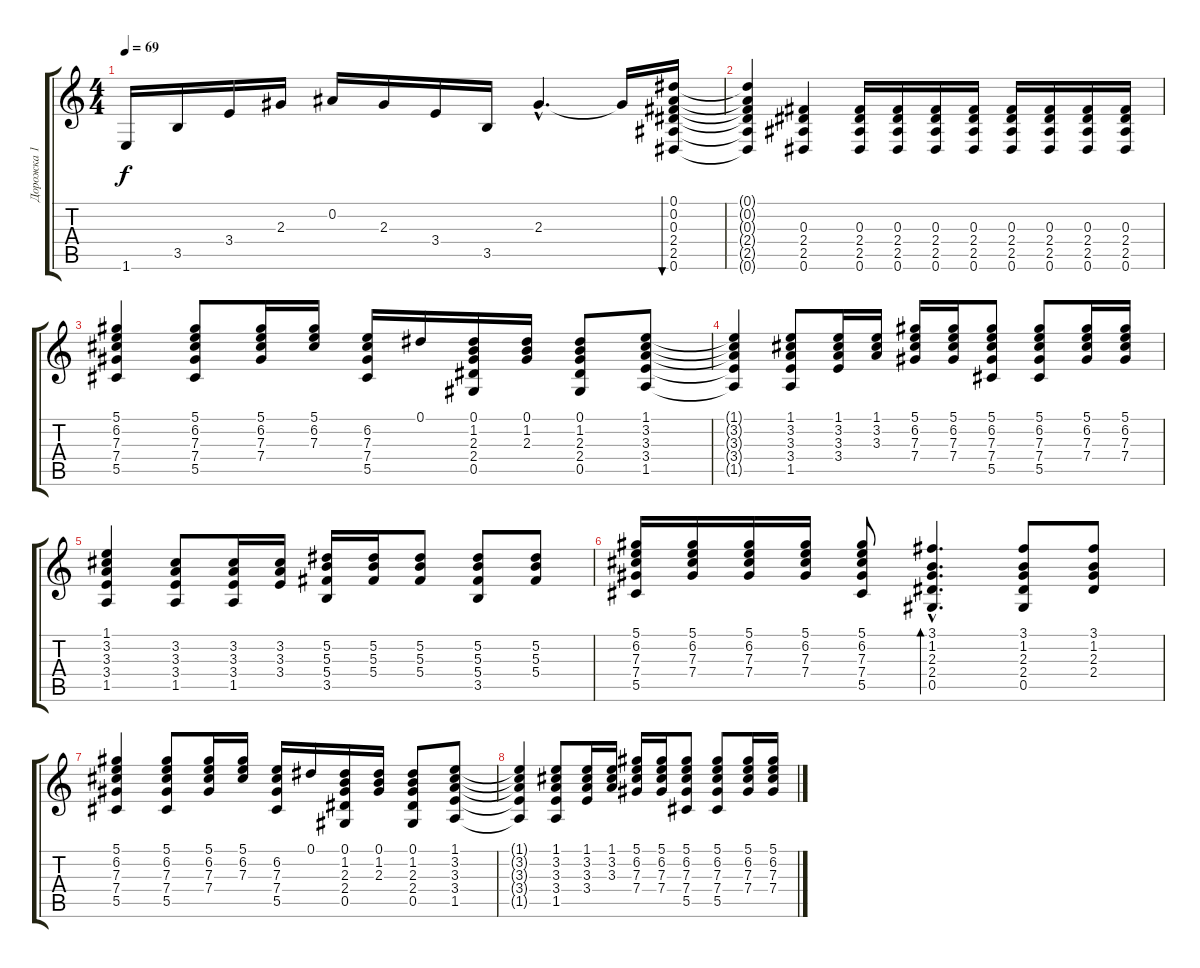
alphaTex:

\track ("Дорожка 1" "Дорожка 1") {instrument acousticguitarsteel}
\staff {score tabs}
\tuning (Eb4 Bb3 Gb3 Db3 Ab2 Eb2) {hide}
\ts (4 4)
\tempo 69
\clef g2
\ks c
1.6.16{dy f} 3.5.16 3.4.16 2.3.16 0.2.16 2.3.16 3.4.16 3.5.16 2.3{hac}.4{d} 2.3{t}.16 (0.1 0.2 0.3 2.4 2.5 0.6).16{bu 480} |
(0.1{t} 0.2{t} 0.3{t} 2.4{t} 2.5{t} 0.6{t}).4 (0.3 2.4 2.5 0.6).4 (0.3 2.4 2.5 0.6).16 (0.3 2.4 2.5 0.6).16 (0.3 2.4 2.5 0.6).16 (0.3 2.4 2.5 0.6).16 (0.3 2.4 2.5 0.6).16 (0.3 2.4 2.5 0.6).16 (0.3 2.4 2.5 0.6).16 (0.3 2.4 2.5 0.6).16 |
(5.1 6.2 7.3 7.4 5.5).4 (5.1 6.2 7.3 7.4 5.5).8 (5.1 6.2 7.3 7.4).16 (5.1 6.2 7.3).16 (6.2 7.3 7.4 5.5).16 0.1.16 (0.1 1.2 2.3 2.4 0.5).16 (0.1 1.2 2.3).16 (0.1 1.2 2.3 2.4 0.5).8 (1.1 3.2 3.3 3.4 1.5).8 |
(1.1{t} 3.2{t} 3.3{t} 3.4{t} 1.5{t}).4 (1.1 3.2 3.3 3.4 1.5).8 (1.1 3.2 3.3 3.4).16 (1.1 3.2 3.3).16 (5.1 6.2 7.3 7.4).16 (5.1 6.2 7.3 7.4).16 (5.1 6.2 7.3 7.4 5.5).8 (5.1 6.2 7.3 7.4 5.5).8 (5.1 6.2 7.3 7.4).16 (5.1 6.2 7.3 7.4).16 |
(1.1 3.2 3.3 3.4 1.5).4 (3.2 3.3 3.4 1.5).8 (3.2 3.3 3.4 1.5).16 (3.2 3.3 3.4).16 (5.2 5.3 5.4 3.5).16 (5.2 5.3 5.4).16 (5.2 5.3 5.4).8 (5.2 5.3 5.4 3.5).8 (5.2 5.3 5.4).8 |
(5.1 6.2 7.3 7.4 5.5).16 (5.1 6.2 7.3 7.4).16 (5.1 6.2 7.3 7.4).16 (5.1 6.2 7.3 7.4).16 (5.1 6.2 7.3 7.4 5.5).8 (3.1{hac} 1.2{hac} 2.3{hac} 2.4{hac} 0.5{hac}).4{d bd 60} (3.1 1.2 2.3 2.4 0.5).8 (3.1 1.2 2.3 2.4).8 |
(5.1 6.2 7.3 7.4 5.5).4 (5.1 6.2 7.3 7.4 5.5).8 (5.1 6.2 7.3 7.4).16 (5.1 6.2 7.3).16 (6.2 7.3 7.4 5.5).16 0.1.16 (0.1 1.2 2.3 2.4 0.5).16 (0.1 1.2 2.3).16 (0.1 1.2 2.3 2.4 0.5).8 (1.1 3.2 3.3 3.4 1.5).8 |
(1.1{t} 3.2{t} 3.3{t} 3.4{t} 1.5{t}).4 (1.1 3.2 3.3 3.4 1.5).8 (1.1 3.2 3.3 3.4).16 (1.1 3.2 3.3).16 (5.1 6.2 7.3 7.4).16 (5.1 6.2 7.3 7.4).16 (5.1 6.2 7.3 7.4 5.5).8 (5.1 6.2 7.3 7.4 5.5).8 (5.1 6.2 7.3 7.4).16 (5.1 6.2 7.3 7.4).16
